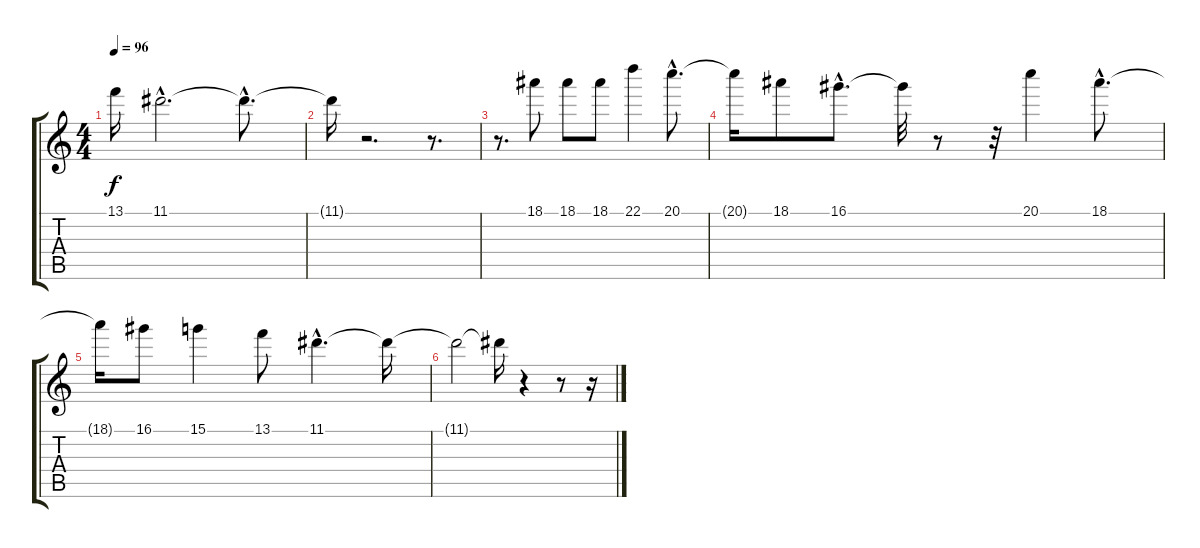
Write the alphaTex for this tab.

\track "" {instrument overdrivenguitar}
\staff {score tabs}
\tuning (E4 B3 G3 D3 A2 E2) {hide}
\ts (4 4)
\tempo 96
\clef g2
\ks c
13.1{t}.16{dy f} 11.1{hac}.2{d} 11.1{hac t}.8{d} |
11.1{t}.16 r.2{d} r.8{d} |
r.8{d} 18.1.8 18.1.8 18.1.8 22.1.4 20.1{hac}.8{d} |
20.1{t}.16 18.1.8 16.1{hac}.8{d} 16.1{t}.32 r.8 r.32 20.1.4 18.1{hac}.8{d} |
18.1{t}.16 16.1.8 15.1.4 13.1.8 11.1{hac}.4{d} 11.1{t}.16 |
11.1{t}.2 11.1{t}.16 r.4 r.8 r.16
